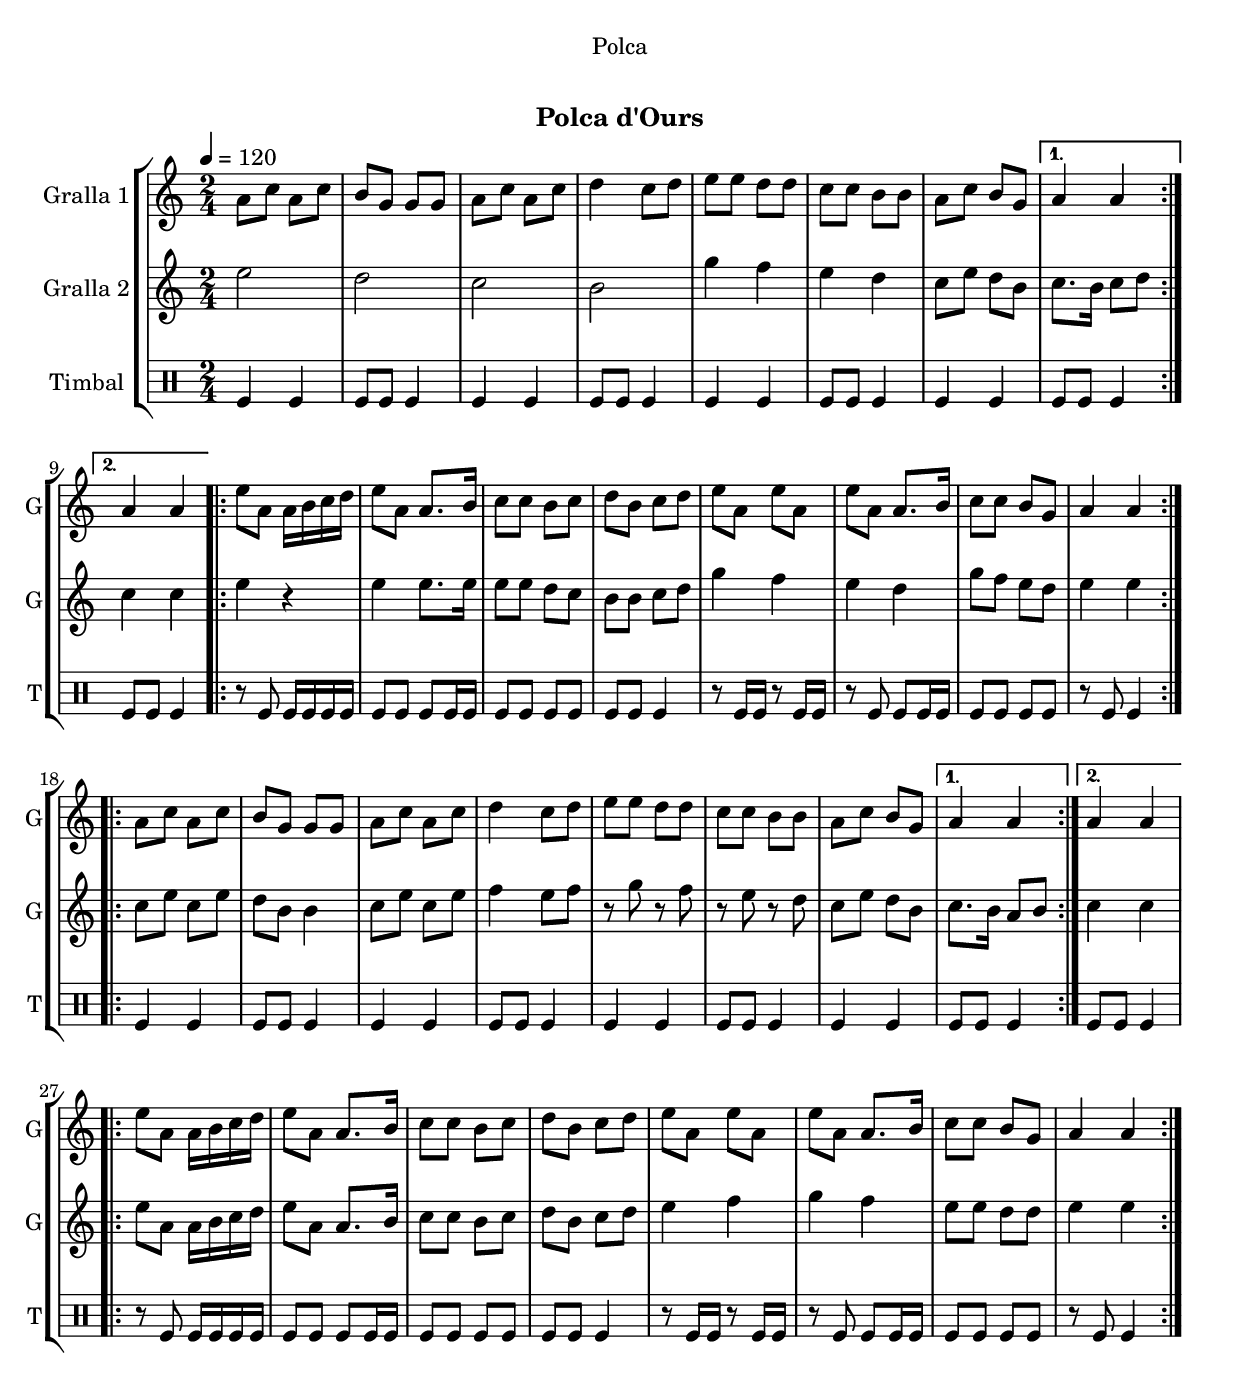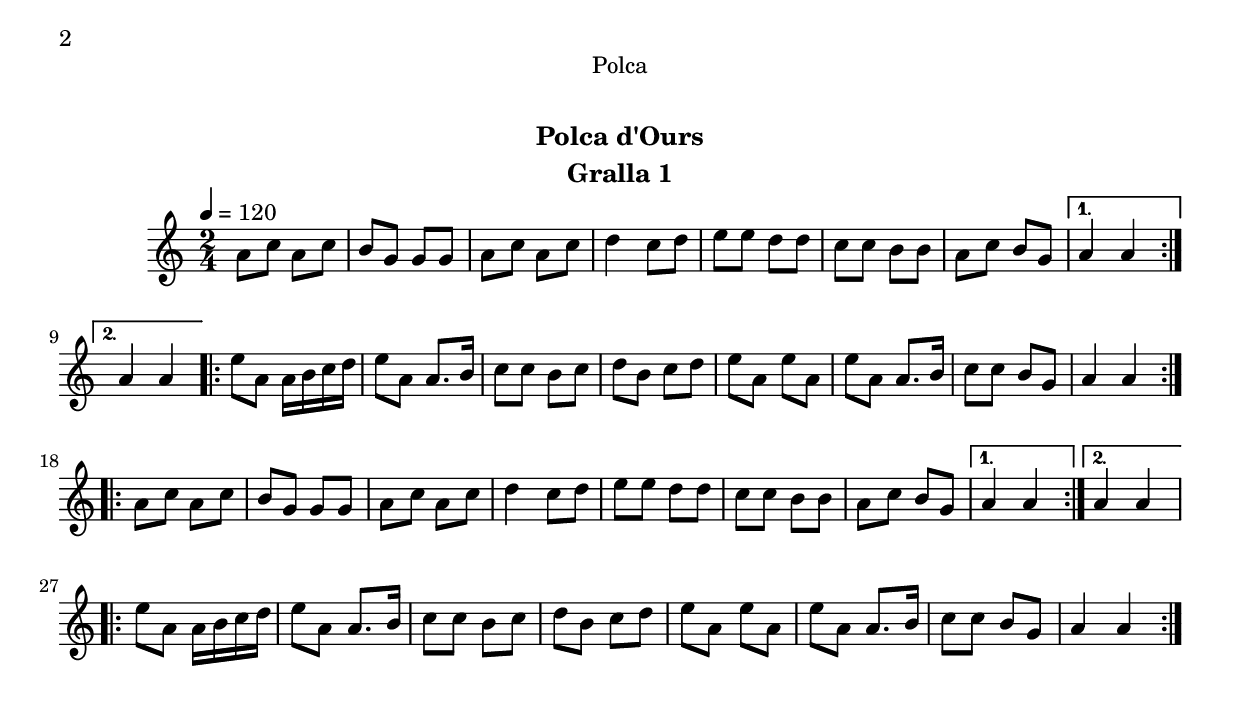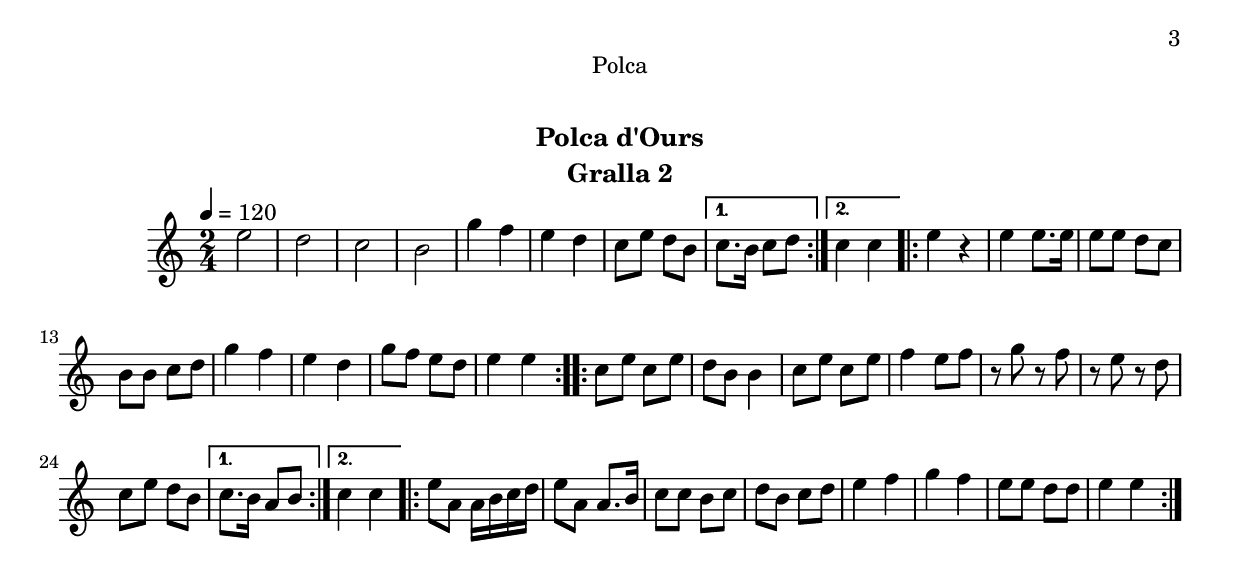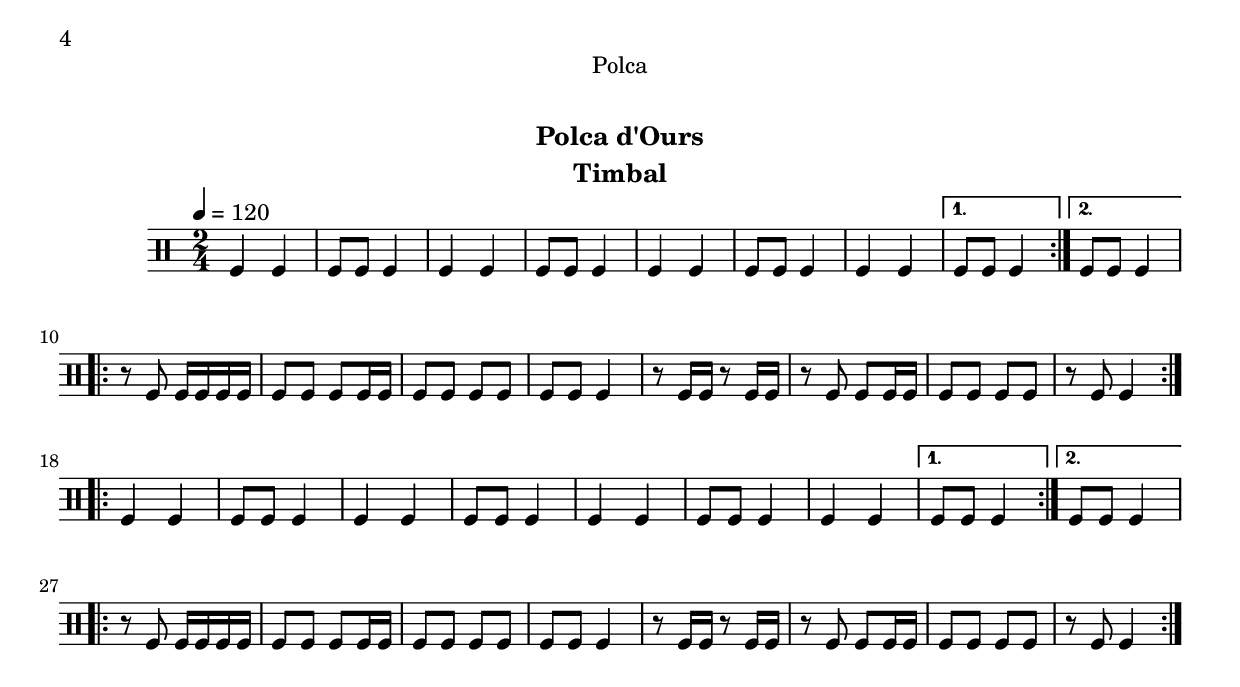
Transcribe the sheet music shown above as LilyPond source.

\version "2.22.1"

\header {
  dedication="Polca"
  title="  "
  subtitle="Polca d'Ours"
  subsubtitle=""
  poet=""
  meter=""
  piece=""
  composer=""
  arranger=""
  opus=""
  instrument=""
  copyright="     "
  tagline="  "
}

liniaroAa =
\relative a'
{
  \tempo 4=120
  \clef treble
  \key c \major
  \time 2/4
  \repeat volta 2 { a8 c a c  |
  b8 g g g  |
  a8 c a c  |
  d4 c8 d  |
  %05
  e8 e d d  |
  c8 c b b  |
  a8 c b g }
  \alternative { { a4 a }
  { a4 a } }
  %10
  \repeat volta 2 { e'8 a, a16 b c d  |
  e8 a, a8. b16  |
  c8 c b c  |
  d8 b c d  |
  e8 a, e' a,  |
  %15
  e'8 a, a8. b16  |
  c8 c b g  |
  a4 a  | }
  \repeat volta 2 { a8 c a c  |
  b8 g g g  |
  %20
  a8 c a c  |
  d4 c8 d  |
  e8 e d d  |
  c8 c b b  |
  a8 c b g }
  %25
  \alternative { { a4 a }
  { a4 a } }
  \repeat volta 2 { e'8 a, a16 b c d  |
  e8 a, a8. b16  |
  c8 c b c  |
  %30
  d8 b c d  |
  e8 a, e' a,  |
  e'8 a, a8. b16  |
  c8 c b g  |
  a4 a  | }
}

liniaroAb =
\relative e''
{
  \tempo 4=120
  \clef treble
  \key c \major
  \time 2/4
  \repeat volta 2 { e2  |
  d2  |
  c2  |
  b2  |
  %05
  g'4 f  |
  e4 d  |
  c8 e d b }
  \alternative { { c8. b16 c8 d }
  { c4 c } }
  %10
  \repeat volta 2 { e4 r  |
  e4 e8. e16  |
  e8 e d c  |
  b8 b c d  |
  g4 f  |
  %15
  e4 d  |
  g8 f e d  |
  e4 e  | }
  \repeat volta 2 { c8 e c e  |
  d8 b b4  |
  %20
  c8 e c e  |
  f4 e8 f  |
  r8 g r f  |
  r8 e r d  |
  c8 e d b }
  %25
  \alternative { { c8. b16 a8 b }
  { c4 c } }
  \repeat volta 2 { e8 a, a16 b c d  |
  e8 a, a8. b16  |
  c8 c b c  |
  %30
  d8 b c d  |
  e4 f  |
  g4 f  |
  e8 e d d  |
  e4 e  | }
}

liniaroAc =
\drummode
{
  \tempo 4=120
  \time 2/4
  \repeat volta 2 { tomfl4 tomfl  |
  tomfl8 tomfl tomfl4  |
  tomfl4 tomfl  |
  tomfl8 tomfl tomfl4  |
  %05
  tomfl4 tomfl  |
  tomfl8 tomfl tomfl4  |
  tomfl4 tomfl }
  \alternative { { tomfl8 tomfl tomfl4 }
  { tomfl8 tomfl tomfl4 } }
  %10
  \repeat volta 2 { r8 tomfl tomfl16 tomfl tomfl tomfl  |
  tomfl8 tomfl tomfl tomfl16 tomfl  |
  tomfl8 tomfl tomfl tomfl  |
  tomfl8 tomfl tomfl4  |
  r8 tomfl16 tomfl r8 tomfl16 tomfl  |
  %15
  r8 tomfl tomfl tomfl16 tomfl  |
  tomfl8 tomfl tomfl tomfl  |
  r8 tomfl tomfl4  | }
  \repeat volta 2 { tomfl4 tomfl  |
  tomfl8 tomfl tomfl4  |
  %20
  tomfl4 tomfl  |
  tomfl8 tomfl tomfl4  |
  tomfl4 tomfl  |
  tomfl8 tomfl tomfl4  |
  tomfl4 tomfl }
  %25
  \alternative { { tomfl8 tomfl tomfl4 }
  { tomfl8 tomfl tomfl4 } }
  \repeat volta 2 { r8 tomfl tomfl16 tomfl tomfl tomfl  |
  tomfl8 tomfl tomfl tomfl16 tomfl  |
  tomfl8 tomfl tomfl tomfl  |
  %30
  tomfl8 tomfl tomfl4  |
  r8 tomfl16 tomfl r8 tomfl16 tomfl  |
  r8 tomfl tomfl tomfl16 tomfl  |
  tomfl8 tomfl tomfl tomfl  |
  r8 tomfl tomfl4  | }
}

\bookpart {
  \score {
    \new StaffGroup {
      \override Score.RehearsalMark #'self-alignment-X = #LEFT
      <<
        \new Staff \with {instrumentName = #"Gralla 1" shortInstrumentName = #"G"} \liniaroAa
        \new Staff \with {instrumentName = #"Gralla 2" shortInstrumentName = #"G"} \liniaroAb
        \new DrumStaff \with {instrumentName = #"Timbal" shortInstrumentName = #"T"} \liniaroAc
      >>
    }
    \layout {}
  }
  \score { \unfoldRepeats
    \new StaffGroup {
      \override Score.RehearsalMark #'self-alignment-X = #LEFT
      <<
        \new Staff \with {instrumentName = #"Gralla 1" shortInstrumentName = #"G"} \liniaroAa
        \new Staff \with {instrumentName = #"Gralla 2" shortInstrumentName = #"G"} \liniaroAb
        \new DrumStaff \with {instrumentName = #"Timbal" shortInstrumentName = #"T"} \liniaroAc
      >>
    }
    \midi {}
  }
}

\bookpart {
  \header {instrument="Gralla 1"}
  \score {
    \new StaffGroup {
      \override Score.RehearsalMark #'self-alignment-X = #LEFT
      <<
        \new Staff \liniaroAa
      >>
    }
    \layout {}
  }
  \score { \unfoldRepeats
    \new StaffGroup {
      \override Score.RehearsalMark #'self-alignment-X = #LEFT
      <<
        \new Staff \liniaroAa
      >>
    }
    \midi {}
  }
}

\bookpart {
  \header {instrument="Gralla 2"}
  \score {
    \new StaffGroup {
      \override Score.RehearsalMark #'self-alignment-X = #LEFT
      <<
        \new Staff \liniaroAb
      >>
    }
    \layout {}
  }
  \score { \unfoldRepeats
    \new StaffGroup {
      \override Score.RehearsalMark #'self-alignment-X = #LEFT
      <<
        \new Staff \liniaroAb
      >>
    }
    \midi {}
  }
}

\bookpart {
  \header {instrument="Timbal"}
  \score {
    \new StaffGroup {
      \override Score.RehearsalMark #'self-alignment-X = #LEFT
      <<
        \new DrumStaff \liniaroAc
      >>
    }
    \layout {}
  }
  \score { \unfoldRepeats
    \new StaffGroup {
      \override Score.RehearsalMark #'self-alignment-X = #LEFT
      <<
        \new DrumStaff \liniaroAc
      >>
    }
    \midi {}
  }
}

